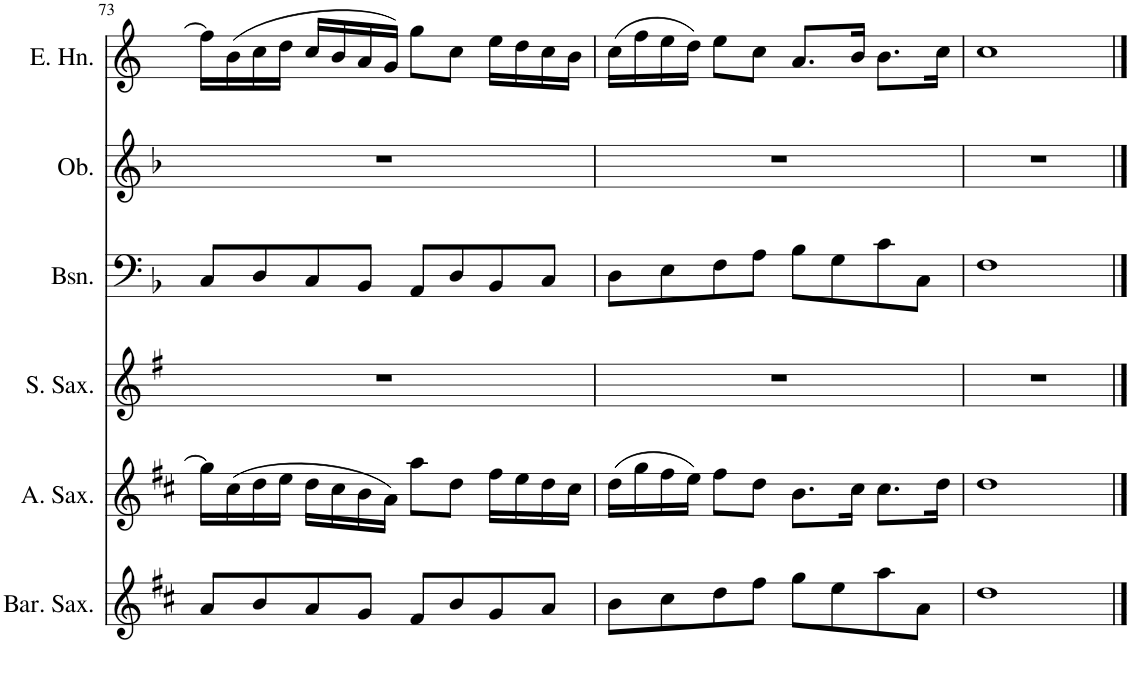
**kern	**kern	**kern	**kern	**kern	**kern
*part6	*part5	*part4	*part3	*part2	*part1
*staff6	*staff5	*staff4	*staff3	*staff2	*staff1
*I"Baritone Saxophone	*I"Alto Saxophone	*I"Soprano Saxophone	*I"Bassoon	*I"Oboe	*I"English Horn
*I'Bar. Sax.	*I'A. Sax.	*I'S. Sax.	*I'Bsn.	*I'Ob.	*I'E. Hn.
!!LO:PB:g=z
*clefG2	*clefG2	*clefG2	*clefF4	*clefG2	*clefG2
*Trd12c21	*Trd5c9	*Trd1c2	*	*	*Trd4c7
*k[f#c#]	*k[f#c#]	*k[f#]	*k[b-]	*k[b-]	*k[]
*M4/4	*M4/4	*M4/4	*M4/4	*M4/4	*M4/4
*met(c)	*met(c)	*met(c)	*met(c)	*met(c)	*met(c)
=73	=73	=73	=73	=73	=73
8a/L	16gg\LL]	1r	8C/L	1r	16ff\LL]
.	(16cc#\	.	.	.	(16b\
8b/	16dd\	.	8D/	.	16cc\
.	16ee\JJ	.	.	.	16dd\JJ
8a/	16dd\LL	.	8C/	.	16cc/LL
.	16cc#\	.	.	.	16b/
8g/J	16b\	.	8BB-/J	.	16a/
.	16a\JJ)	.	.	.	16g/JJ)
8f#/L	8aa\L	.	8AA/L	.	8gg\L
8b/	8dd\J	.	8D/	.	8cc\J
8g/	16ff#\LL	.	8BB-/	.	16ee\LL
.	16ee\	.	.	.	16dd\
8a/J	16dd\	.	8C/J	.	16cc\
.	16cc#\JJ	.	.	.	16b\JJ
=74	=74	=74	=74	=74	=74
8b\L	(16dd\LL	1r	8D\L	1r	(16cc\LL
.	16gg\	.	.	.	16ff\
8cc#\	16ff#\	.	8E\	.	16ee\
.	16ee\JJ)	.	.	.	16dd\JJ)
8dd\	8ff#\L	.	8F\	.	8ee\L
8ff#\J	8dd\J	.	8A\J	.	8cc\J
8gg\L	8.b\L	.	8B-\L	.	8.a/L
8ee\	.	.	8G\	.	.
.	16cc#\Jk	.	.	.	16b/Jk
8aa\	8.cc#\L	.	8c\	.	8.b\L
8a\J	.	.	8C\J	.	.
.	16dd\Jk	.	.	.	16cc\Jk
=75	=75	=75	=75	=75	=75
1dd	1dd	1r	1F	1r	1cc
==	==	==	==	==	==
*-	*-	*-	*-	*-	*-
